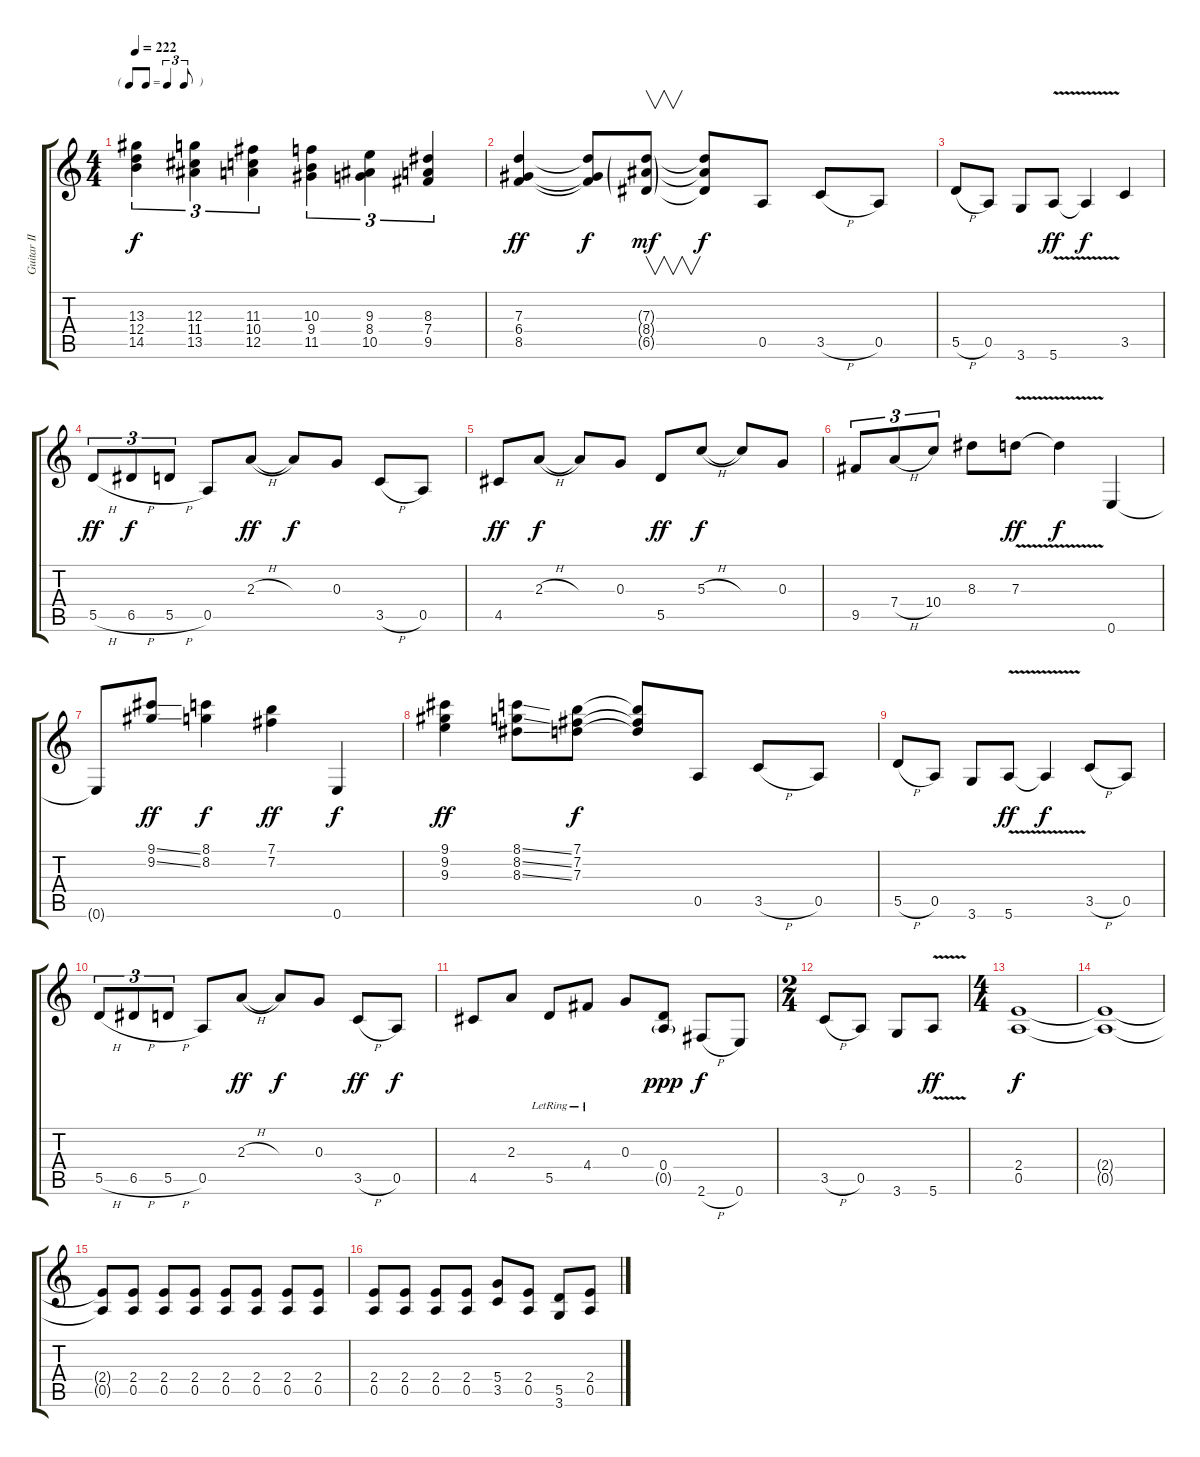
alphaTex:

\track ("Guitar II" "Guitar II") {instrument overdrivenguitar}
\staff {score tabs}
\tuning (E4 B3 G3 D3 A2 E2) {hide}
\ts (4 4)
\tf triplet8th
\tempo 222
\clef g2
\ks c
(13.3 12.4 14.5).4{tu (3 2) dy f} (12.3 11.4 13.5).4{tu (3 2)} (11.3 10.4 12.5).4{tu (3 2)} (10.3 9.4 11.5).4{tu (3 2)} (9.3 8.4 10.5).4{tu (3 2)} (8.3 7.4 9.5).4{tu (3 2)} |
(7.3 6.4 8.5).4{dy ff} (7.3{t} 6.4{t} 8.5{t}).8{dy f} (7.3{g} 8.4{g} 6.5{g}).8{v dy mf} (7.3{t} 8.4{t} 6.5{t}).8{dy f} 0.5.8 3.5{h}.8 0.5.8 |
5.5{h}.8 0.5.8 3.6.8 5.6{v}.8{dy ff} 5.6{t}.4{dy f} 3.5.4 |
5.5{h}.8{tu (3 2) dy ff} 6.5{h}.8{tu (3 2) dy f} 5.5{h}.8{tu (3 2)} 0.5.8 2.3{h}.8{dy ff} 2.3{t}.8{dy f} 0.3.8 3.5{h}.8 0.5.8 |
4.5.8{dy ff} 2.3{h}.8{dy f} 2.3{t}.8 0.3.8 5.5.8{dy ff} 5.3{h}.8{dy f} 5.3{t}.8 0.3.8 |
9.5.8{tu (3 2)} 7.4{h}.8{tu (3 2)} 10.4.8{tu (3 2)} 8.3.8 7.3{v}.8{dy ff} 7.3{t}.4{dy f} 0.6.4 |
0.6{t}.8 (9.1{ss} 9.2{ss}).8{dy ff} (8.1 8.2).4{dy f} (7.1 7.2).4{dy ff} 0.6.4{dy f} |
(9.1 9.2 9.3).4{dy ff} (8.1{ss} 8.2{ss} 8.3{ss}).8 (7.1 7.2 7.3).8{dy f} (7.1{t} 7.2{t} 7.3{t}).8 0.5.8 3.5{h}.8 0.5.8 |
5.5{h}.8 0.5.8 3.6.8 5.6{v}.8{dy ff} 5.6{t}.4{dy f} 3.5{h}.8 0.5.8 |
5.5{h}.8{tu (3 2)} 6.5{h}.8{tu (3 2)} 5.5{h}.8{tu (3 2)} 0.5.8 2.3{h}.8{dy ff} 2.3{t}.8{dy f} 0.3.8 3.5{h}.8{dy ff} 0.5.8{dy f} |
4.5.8 2.3.8 5.5{lr}.8 4.4{lr}.8 0.3.8 (0.4 0.5{g}).8{dy ppp} 2.6{h}.8{dy f} 0.6.8 |
\ts (2 4)
3.5{h}.8 0.5.8 3.6.8 5.6{v}.8{dy ff} |
\ts (4 4)
(2.4 0.5).1{dy f instrument overdrivenguitar} |
(2.4{t} 0.5{t}).1 |
(2.4{t} 0.5{t}).8 (2.4 0.5).8 (2.4 0.5).8 (2.4 0.5).8 (2.4 0.5).8 (2.4 0.5).8 (2.4 0.5).8 (2.4 0.5).8 |
(2.4 0.5).8 (2.4 0.5).8 (2.4 0.5).8 (2.4 0.5).8 (5.4 3.5).8 (2.4 0.5).8 (5.5 3.6).8 (2.4 0.5).8
